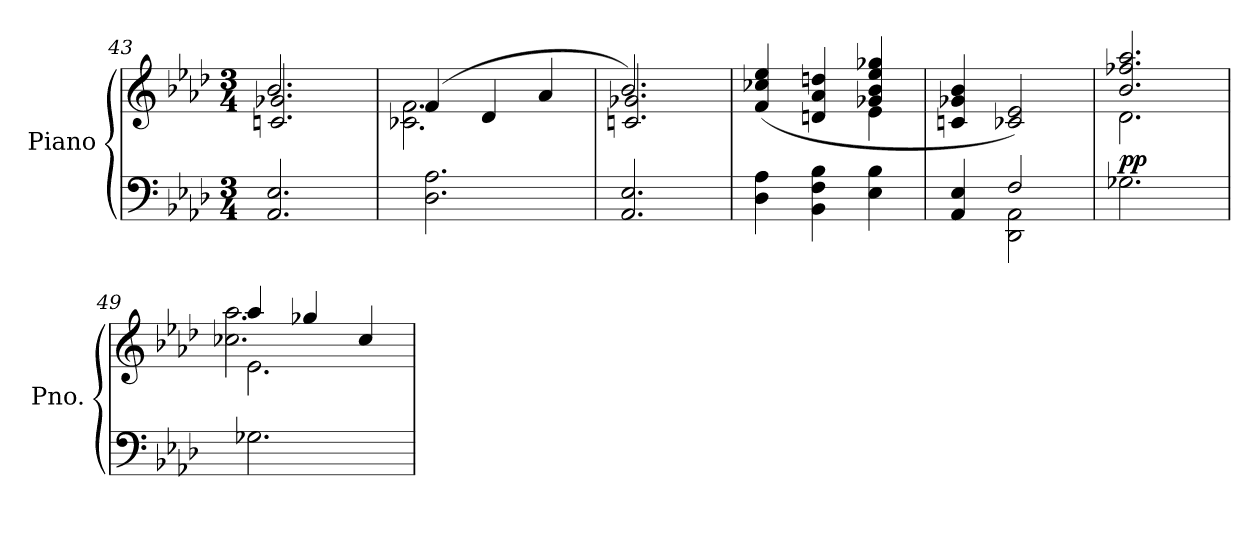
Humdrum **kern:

**kern	**kern	**dynam
*part1	*part1	*part1
*staff2	*staff1	*staff1/2
*I"Piano	*	*
*I'Pno.	*	*
*clefF4	*clefG2	*
*k[b-e-a-d-]	*k[b-e-a-d-]	*
*M3/4	*M3/4	*
=43	=43	=43
*	*^	*
2.AA-/ 2.E-/	2.b-/	2.cn/ 2.g-X/	.
!!LO:PB:g=z	!!
=44	=44	=44	=44
2.D-\ 2.A-\	(4f/	2.c-X\ 2.f\	.
.	4d-/	.	.
.	4a-/	.	.
=45	=45	=45	=45
2.AA-/ 2.E-/	2.b-/)	2.cn/ 2.g-X/	.
=46	=46	=46	=46
4D-\ 4A-\	(4f/ 4cc-X/ 4ee-/	2ryy	.
4BB-\ 4F\ 4B-\	4dn/ 4a-/ 4ddn/	.	.
4E-\ 4B-\	4g-X/ 4b-/ 4ee-/ 4gg-X/	4e-\	.
*	*v	*v	*
=47	=47	=47
*^	*	*
4AA-/ 4E-/	4ryy	4cn/ 4g-X/ 4b-/	.
2F/	2DD-\ 2AA-\	2c-X/ 2e-/)	.
=48	=48	=48	=48
*	*	*^	*
!	!	!	!	!LO:DY:a=2
*v	*v	*	*	*
2.G-X\	2.b-/ 2.ff-X/ 2.aa-/	2.d-\	pp
=49	=49	=49	=49
*	*	*^	*
2.G-X\	4aa-/	2.e-\	2.cc-X\ 2.aa-\	.
.	4gg-X/	.	.	.
.	4cc-/	.	.	.
*	*v	*v	*v	*
=	=	=
*-	*-	*-
